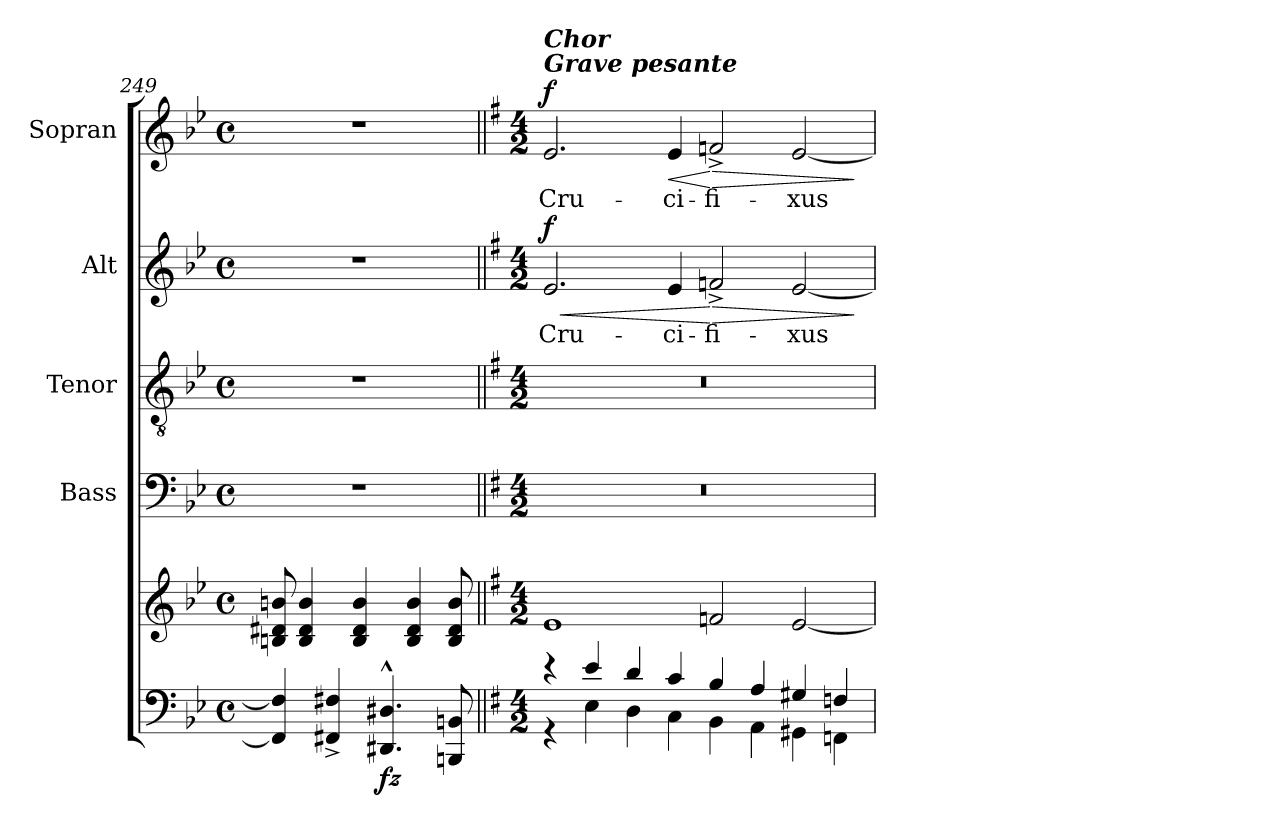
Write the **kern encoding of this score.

**kern	**kern	**dynam	**kern	**kern	**kern	**text	**dynam	**kern	**text	**dynam
*part5	*part5	*part5	*part4	*part3	*part2	*part2	*part2	*part1	*part1	*part1
*staff6	*staff5	*staff5/6	*staff4	*staff3	*staff2	*staff2	*staff2	*staff1	*staff1	*staff1
*	*	*	*I"Bass	*I"Tenor	*I"Alt	*	*	*I"Sopran	*	*
*	*	*	*I'B.	*I'T.	*I'A.	*	*	*I'S.	*	*
!!LO:PB:g=z
*clefF4	*clefG2	*	*clefF4	*clefGv2	*clefG2	*	*	*clefG2	*	*
*k[b-e-]	*k[b-e-]	*	*k[b-e-]	*k[b-e-]	*k[b-e-]	*	*	*k[b-e-]	*	*
*B-:	*B-:	*	*B-:	*B-:	*B-:	*	*	*B-:	*	*
*M4/4	*M4/4	*	*M4/4	*M4/4	*M4/4	*	*	*M4/4	*	*
*met(c)	*met(c)	*	*met(c)	*met(c)	*met(c)	*	*	*met(c)	*	*
=249	=249	=249	=249	=249	=249	=249	=249	=249	=249	=249
4FF/] 4F/]	8Bn/ 8d#X/ 8bn/	.	1r	1r	1r	.	.	1r	.	.
.	4B/ 4d#/ 4b/	.	.	.	.	.	.	.	.	.
4FF#X/^< 4F#X/^<	.	.	.	.	.	.	.	.	.	.
.	4B/ 4d#/ 4b/	.	.	.	.	.	.	.	.	.
!	!	!LO:DY:b=2	!	!	!	!	!	!	!	!
4.DD#X/^^< 4.D#X/^^<	.	fz	.	.	.	.	.	.	.	.
.	4B/ 4d#/ 4b/	.	.	.	.	.	.	.	.	.
8BBBn/ 8BBn/	8B/ 8d#/ 8b/	.	.	.	.	.	.	.	.	.
=250||	=250||	=250||	=250||	=250||	=250||	=250||	=250||	=250||	=250||	=250||
*k[f#]	*k[f#]	*	*k[f#]	*k[f#]	*k[f#]	*	*	*k[f#]	*	*
*G:	*G:	*	*G:	*G:	*G:	*	*	*G:	*	*
*M4/2	*M4/2	*	*M4/2	*M4/2	*M4/2	*	*	*M4/2	*	*
*^	*	*	*	*	*	*	*	*	*	*
!	!	!	!	!	!	!	!	!	!LO:TX:a:Bi:t=Grave pesante	!	!
!	!	!	!	!	!	!	!	!	!LO:TX:a:Bi:t=Chor	!	!
!	!	!	!	!	!	!	!LO:LY:b	!LO:HP:b	!	!LO:LY:b	!
!	!	!	!	!	!	!	!	!LO:DY:n=1:a	!	!	!LO:DY:b
4r	4r	1e	.	0r	0r	2.e/	Cru-	< f	2.e/	Cru-	f
4e/	4E\	.	.	.	.	.	.	.	.	.	.
4d/	4D\	.	.	.	.	.	.	.	.	.	.
!	!	!	!	!	!	!	!LO:LY:b	!	!	!LO:LY:b	!LO:HP:b
4c/	4C\	.	.	.	.	4e/	-ci-	.	4e/	-ci-	<
!	!	!	!	!	!	!	!LO:LY:b	!LO:HP:n=1:b	!	!LO:LY:b	!LO:HP:n=1:b
4B/	4BB\	2fn/	.	.	.	2fn^>/	-fi-	[ >	2fn^>/	-fi-	[ >
4A/	4AA\	.	.	.	.	.	.	.	.	.	.
!	!	!	!	!	!	!	!LO:LY:b	!	!	!LO:LY:b	!
4G#X/	4GG#X\	[2e/	.	.	.	[2e/	-xus	.	[2e/	-xus	.
4Fn/	4FFn\	.	.	.	.	.	.	.	.	.	.
*v	*v	*	*	*	*	*	*	*	*	*	*
.	.	.	.	.	.	.	]	.	.	]
=	=	=	=	=	=	=	=	=	=	=
*-	*-	*-	*-	*-	*-	*-	*-	*-	*-	*-
